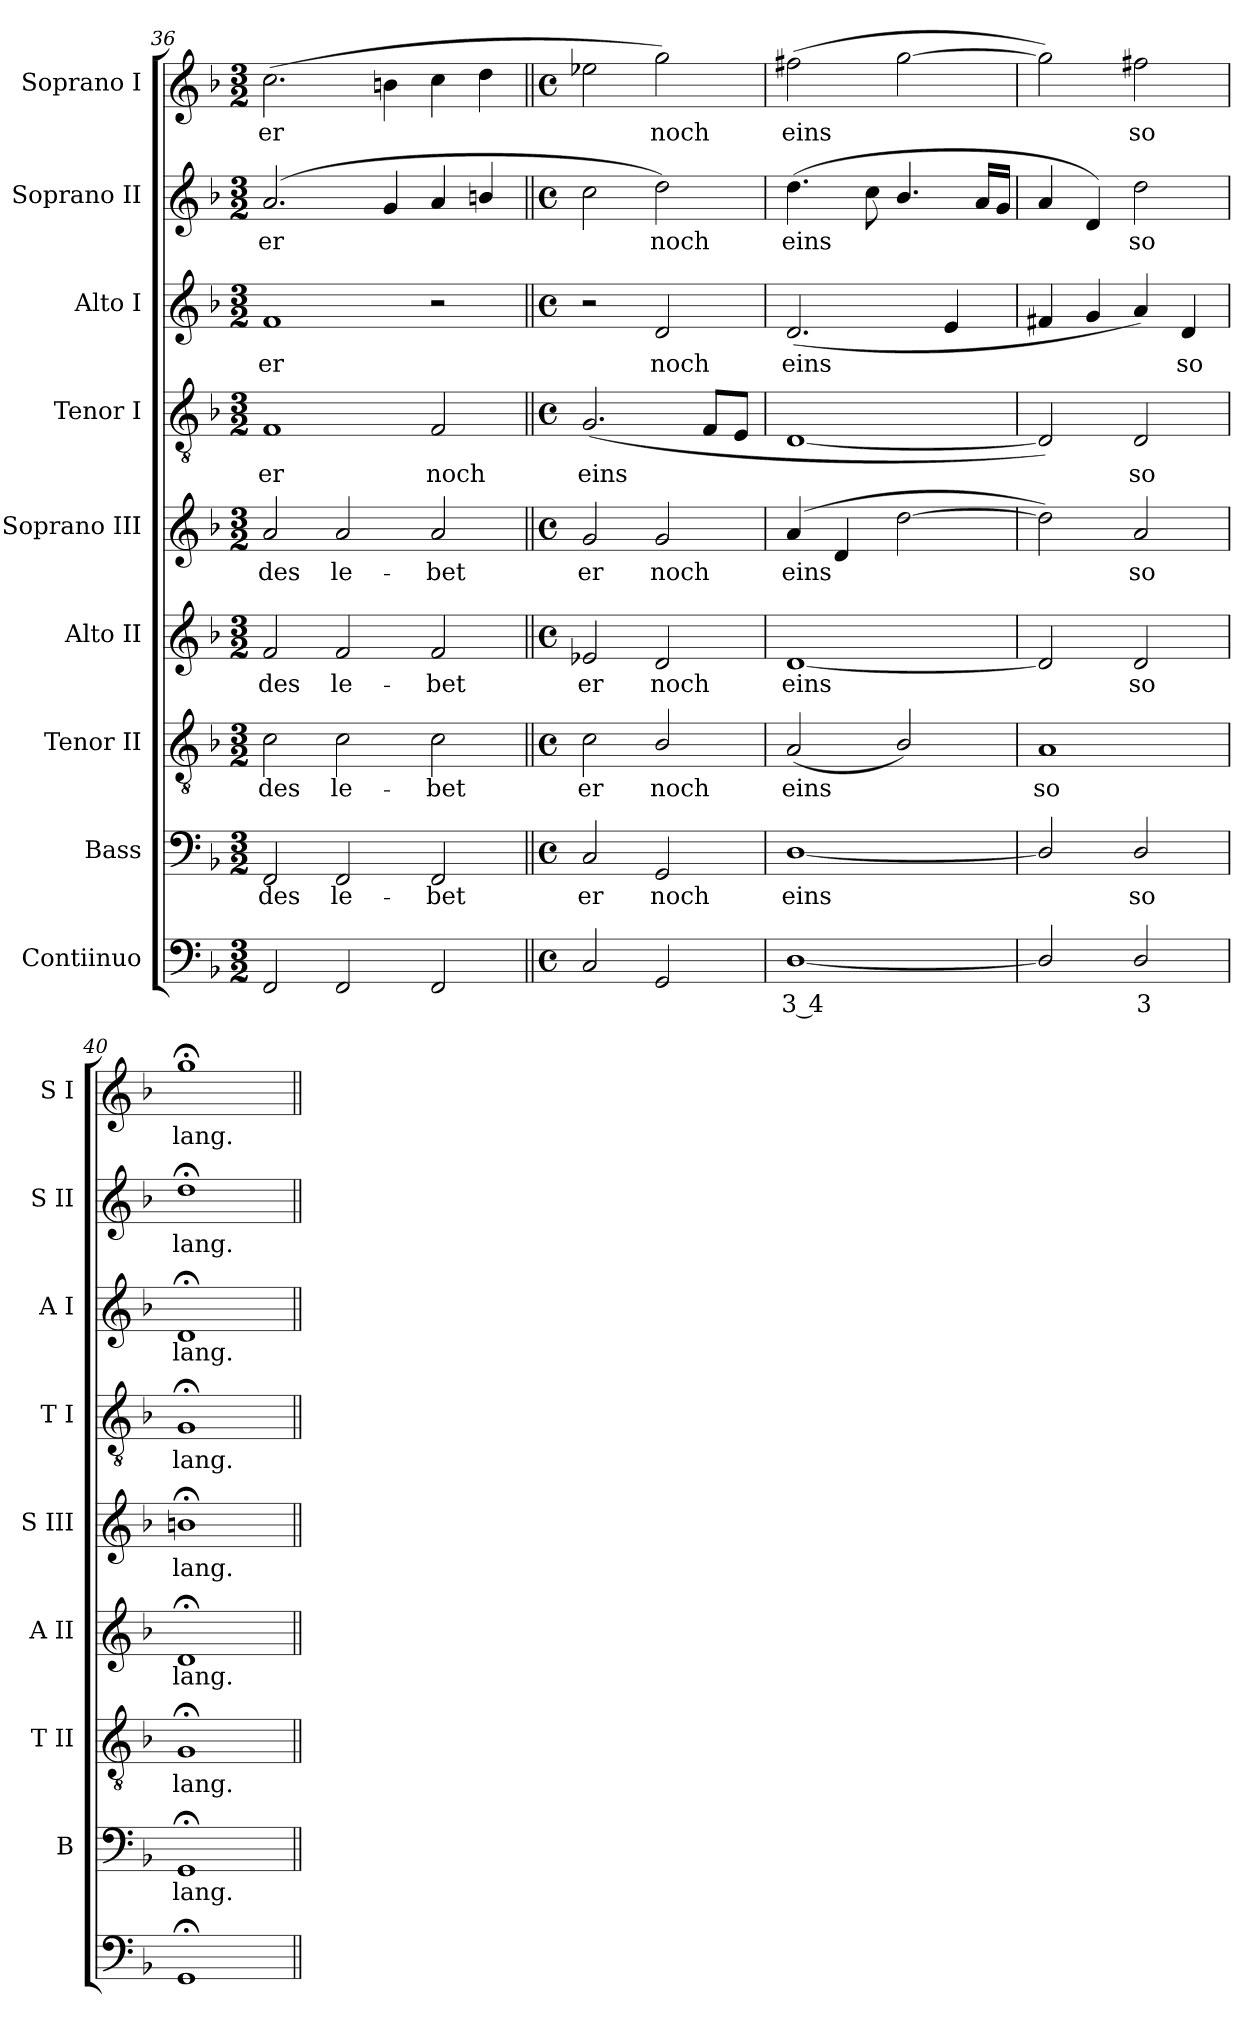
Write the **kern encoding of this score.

**kern	**text	**kern	**text	**kern	**text	**kern	**text	**kern	**text	**kern	**text	**kern	**text	**kern	**text	**kern	**text
*part9	*part9	*part8	*part8	*part7	*part7	*part6	*part6	*part5	*part5	*part4	*part4	*part3	*part3	*part2	*part2	*part1	*part1
*staff9	*staff9	*staff8	*staff8	*staff7	*staff7	*staff6	*staff6	*staff5	*staff5	*staff4	*staff4	*staff3	*staff3	*staff2	*staff2	*staff1	*staff1
*I"Contiinuo	*	*I"Bass	*	*I"Tenor II	*	*I"Alto II	*	*I"Soprano III	*	*I"Tenor I	*	*I"Alto I	*	*I"Soprano II	*	*I"Soprano I	*
*	*	*I'B	*	*I'T II	*	*I'A II	*	*I'S III	*	*I'T I	*	*I'A I	*	*I'S II	*	*I'S I	*
*clefF4	*	*clefF4	*	*clefGv2	*	*clefG2	*	*clefG2	*	*clefGv2	*	*clefG2	*	*clefG2	*	*clefG2	*
*k[b-]	*	*k[b-]	*	*k[b-]	*	*k[b-]	*	*k[b-]	*	*k[b-]	*	*k[b-]	*	*k[b-]	*	*k[b-]	*
*F:	*	*F:	*	*F:	*	*F:	*	*F:	*	*F:	*	*F:	*	*F:	*	*F:	*
*M3/2	*	*M3/2	*	*M3/2	*	*M3/2	*	*M3/2	*	*M3/2	*	*M3/2	*	*M3/2	*	*M3/2	*
=36	=36	=36	=36	=36	=36	=36	=36	=36	=36	=36	=36	=36	=36	=36	=36	=36	=36
!	!	!	!LO:LY:b	!	!LO:LY:b	!	!LO:LY:b	!	!LO:LY:b	!	!LO:LY:b	!	!LO:LY:b	!	!LO:LY:b	!	!LO:LY:b
2FF	.	2FF	des	2c	des	2f	des	2a	des	1F	er	1f	er	(<2.a	er	(>2.cc	er
!	!	!	!LO:LY:b	!	!LO:LY:b	!	!LO:LY:b	!	!LO:LY:b	!	!	!	!	!	!	!	!
2FF	.	2FF	le-	2c	le-	2f	le-	2a	le-	.	.	.	.	.	.	.	.
.	.	.	.	.	.	.	.	.	.	.	.	.	.	4g	.	4bn	.
!	!	!	!LO:LY:b	!	!LO:LY:b	!	!LO:LY:b	!	!LO:LY:b	!	!LO:LY:b	!	!	!	!	!	!
2FF	.	2FF	-bet	2c	-bet	2f	-bet	2a	-bet	2F	noch	2r	.	4a	.	4cc	.
.	.	.	.	.	.	.	.	.	.	.	.	.	.	4bn/	.	4dd	.
=37||	=37||	=37||	=37||	=37||	=37||	=37||	=37||	=37||	=37||	=37||	=37||	=37||	=37||	=37||	=37||	=37||	=37||
*M4/4	*	*M4/4	*	*M4/4	*	*M4/4	*	*M4/4	*	*M4/4	*	*M4/4	*	*M4/4	*	*M4/4	*
*met(c)	*	*met(c)	*	*met(c)	*	*met(c)	*	*met(c)	*	*met(c)	*	*met(c)	*	*met(c)	*	*met(c)	*
!	!	!	!LO:LY:b	!	!LO:LY:b	!	!LO:LY:b	!	!LO:LY:b	!	!LO:LY:b	!	!	!	!	!	!
2C	.	2C	er	2c	er	2e-X	er	2g	er	(<2.G	eins	2r	.	2cc	.	2ee-X	.
!	!	!	!LO:LY:b	!	!LO:LY:b	!	!LO:LY:b	!	!LO:LY:b	!	!	!	!LO:LY:b	!	!LO:LY:b	!	!LO:LY:b
2GG	.	2GG	noch	2B-/	noch	2d	noch	2g	noch	.	.	2d	noch	2dd)	noch	2gg)	noch
.	.	.	.	.	.	.	.	.	.	8FL	.	.	.	.	.	.	.
.	.	.	.	.	.	.	.	.	.	8EJ	.	.	.	.	.	.	.
=38	=38	=38	=38	=38	=38	=38	=38	=38	=38	=38	=38	=38	=38	=38	=38	=38	=38
!	!LO:LY:b	!	!LO:LY:b	!	!LO:LY:b	!	!LO:LY:b	!	!LO:LY:b	!	!	!	!LO:LY:b	!	!LO:LY:b	!	!LO:LY:b
[1D/	3 4	[1D/	eins	(<2A	eins	[1d	eins	(>4a	eins	[1D	.	(<2.d	eins	(<4.dd	eins	(>2ff#X	eins
.	.	.	.	.	.	.	.	4d	.	.	.	.	.	.	.	.	.
.	.	.	.	.	.	.	.	.	.	.	.	.	.	8cc	.	.	.
.	.	.	.	2B-/)	.	.	.	[2dd	.	.	.	.	.	4.b-/	.	[2gg	.
.	.	.	.	.	.	.	.	.	.	.	.	4e	.	.	.	.	.
.	.	.	.	.	.	.	.	.	.	.	.	.	.	16aLL	.	.	.
.	.	.	.	.	.	.	.	.	.	.	.	.	.	16gJJ	.	.	.
=39	=39	=39	=39	=39	=39	=39	=39	=39	=39	=39	=39	=39	=39	=39	=39	=39	=39
!	!	!	!	!	!LO:LY:b	!	!	!	!	!	!	!	!	!	!	!	!
2D/]	.	2D/]	.	1A	so	2d]	.	2dd])	.	2D])	.	4f#X	.	4a	.	2gg])	.
.	.	.	.	.	.	.	.	.	.	.	.	4g	.	4d)	.	.	.
!	!LO:LY:b	!	!LO:LY:b	!	!	!	!LO:LY:b	!	!LO:LY:b	!	!LO:LY:b	!	!	!	!LO:LY:b	!	!LO:LY:b
2D/	3	2D/	so	.	.	2d	so	2a	so	2D	so	4a)	.	2dd	so	2ff#X	so
!	!	!	!	!	!	!	!	!	!	!	!	!	!LO:LY:b	!	!	!	!
.	.	.	.	.	.	.	.	.	.	.	.	4d	so	.	.	.	.
=40	=40	=40	=40	=40	=40	=40	=40	=40	=40	=40	=40	=40	=40	=40	=40	=40	=40
!	!	!	!LO:LY:b	!	!LO:LY:b	!	!LO:LY:b	!	!LO:LY:b	!	!LO:LY:b	!	!LO:LY:b	!	!LO:LY:b	!	!LO:LY:b
1GG;<	.	1GG;<	lang.	1G;<	lang.	1d;<	lang.	1bn;<	lang.	1G;<	lang.	1d;<	lang.	1dd;<	lang.	1gg;<	lang.
=||	=||	=||	=||	=||	=||	=||	=||	=||	=||	=||	=||	=||	=||	=||	=||	=||	=||
*-	*-	*-	*-	*-	*-	*-	*-	*-	*-	*-	*-	*-	*-	*-	*-	*-	*-
